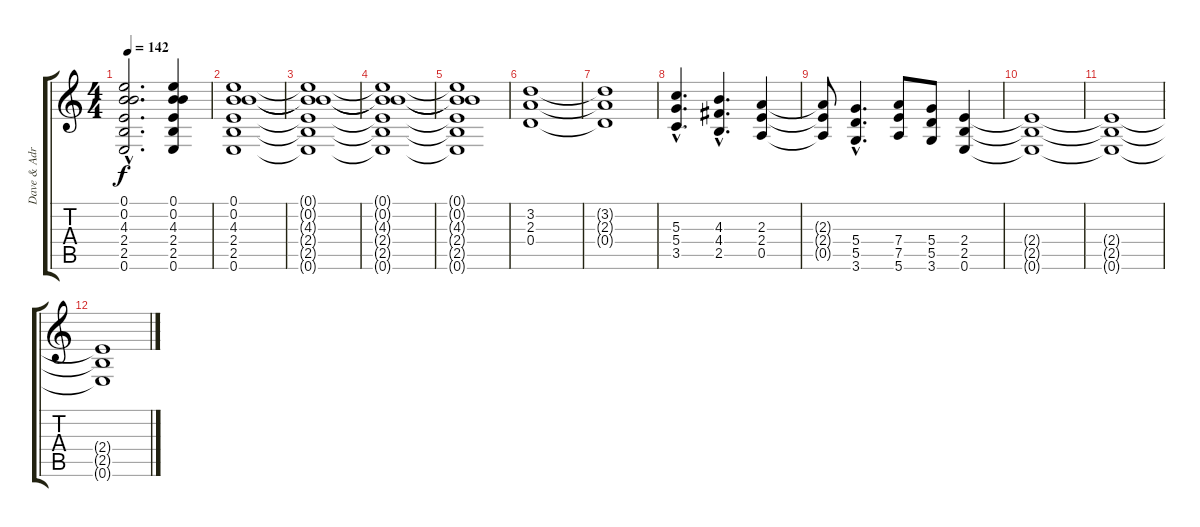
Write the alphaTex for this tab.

\track ("Dave & Adrian (Rhythm Guitar)" "Dave & Adr") {instrument distortionguitar}
\staff {score tabs}
\tuning (E4 B3 G3 D3 A2 E2) {hide}
\ts (4 4)
\tempo 142
\clef g2
\ks c
(0.1{hac t} 0.2{hac t} 4.3{hac t} 2.4{hac t} 2.5{hac t} 0.6{hac t}).2{d dy f} (0.1 0.2 4.3 2.4 2.5 0.6).4 |
(0.1 0.2 4.3 2.4 2.5 0.6).1 |
(0.1{t} 0.2{t} 4.3{t} 2.4{t} 2.5{t} 0.6{t}).1 |
(0.1{t} 0.2{t} 4.3{t} 2.4{t} 2.5{t} 0.6{t}).1 |
(0.1{t} 0.2{t} 4.3{t} 2.4{t} 2.5{t} 0.6{t}).1 |
(3.2 2.3 0.4).1 |
(3.2{t} 2.3{t} 0.4{t}).1 |
(5.3{hac} 5.4{hac} 3.5{hac}).4{d} (4.3{hac} 4.4{hac} 2.5{hac}).4{d} (2.3 2.4 0.5).4 |
(2.3{t} 2.4{t} 0.5{t}).8 (5.4{hac} 5.5{hac} 3.6{hac}).4{d} (7.4 7.5 5.6).8 (5.4 5.5 3.6).8 (2.4 2.5 0.6).4 |
(2.4{t} 2.5{t} 0.6{t}).1 |
(2.4{t} 2.5{t} 0.6{t}).1 |
(2.4{t} 2.5{t} 0.6{t}).1
